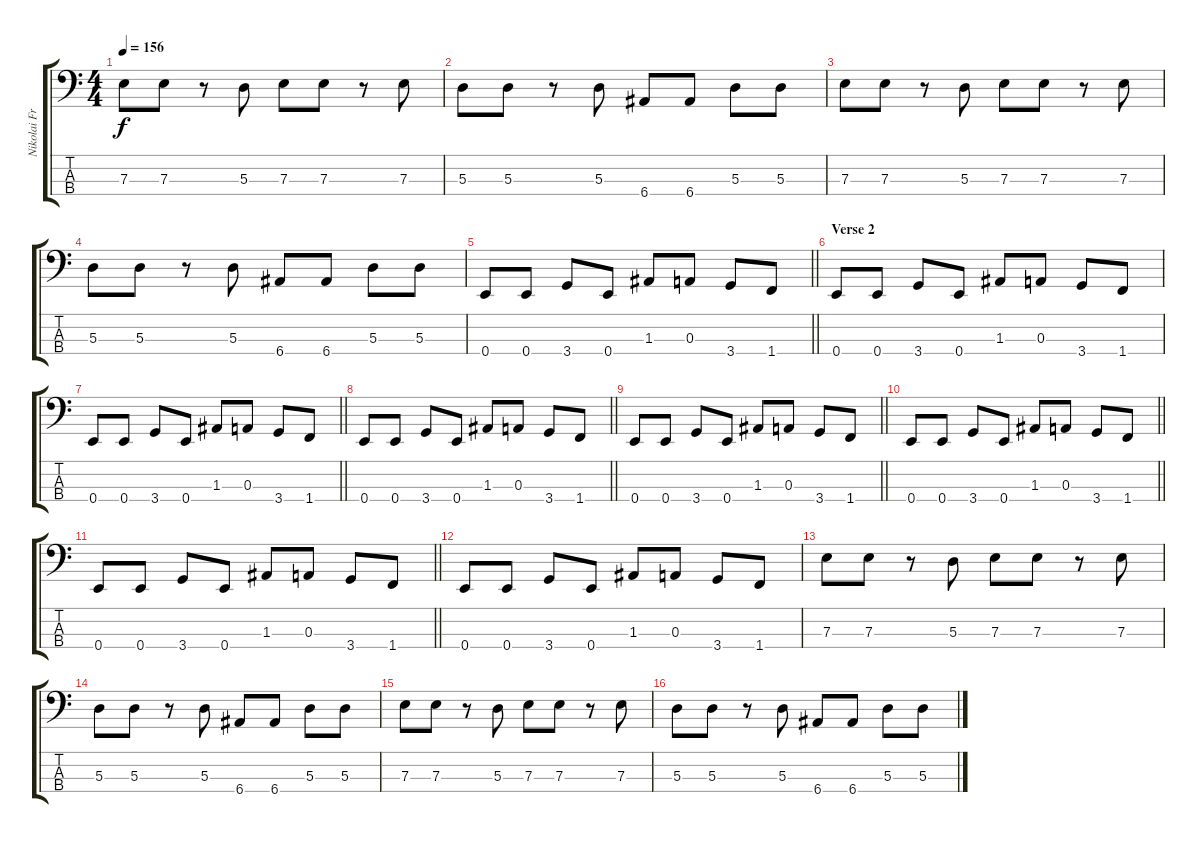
\track ("Nikolai Fraiture (Bass)" "Nikolai Fr") {instrument electricbasspick}
\staff {score tabs}
\tuning (G2 D2 A1 E1) {hide}
\ts (4 4)
\tempo 156
\clef f4
\ks c
7.3.8{dy f} 7.3.8 r.8 5.3.8 7.3.8 7.3.8 r.8 7.3.8 |
5.3.8 5.3.8 r.8 5.3.8 6.4.8 6.4.8 5.3.8 5.3.8 |
7.3.8 7.3.8 r.8 5.3.8 7.3.8 7.3.8 r.8 7.3.8 |
5.3.8 5.3.8 r.8 5.3.8 6.4.8 6.4.8 5.3.8 5.3.8 |
\barLineRight lightlight
0.4.8 0.4.8 3.4.8 0.4.8 1.3.8 0.3.8 3.4.8 1.4.8 |
\section ("" "Verse 2")
0.4.8 0.4.8 3.4.8 0.4.8 1.3.8 0.3.8 3.4.8 1.4.8 |
\barLineRight lightlight
0.4.8 0.4.8 3.4.8 0.4.8 1.3.8 0.3.8 3.4.8 1.4.8 |
\barLineRight lightlight
0.4.8 0.4.8 3.4.8 0.4.8 1.3.8 0.3.8 3.4.8 1.4.8 |
\barLineRight lightlight
0.4.8 0.4.8 3.4.8 0.4.8 1.3.8 0.3.8 3.4.8 1.4.8 |
\barLineRight lightlight
0.4.8 0.4.8 3.4.8 0.4.8 1.3.8 0.3.8 3.4.8 1.4.8 |
\barLineRight lightlight
0.4.8 0.4.8 3.4.8 0.4.8 1.3.8 0.3.8 3.4.8 1.4.8 |
0.4.8 0.4.8 3.4.8 0.4.8 1.3.8 0.3.8 3.4.8 1.4.8 |
7.3.8 7.3.8 r.8 5.3.8 7.3.8 7.3.8 r.8 7.3.8 |
5.3.8 5.3.8 r.8 5.3.8 6.4.8 6.4.8 5.3.8 5.3.8 |
7.3.8 7.3.8 r.8 5.3.8 7.3.8 7.3.8 r.8 7.3.8 |
5.3.8 5.3.8 r.8 5.3.8 6.4.8 6.4.8 5.3.8 5.3.8
